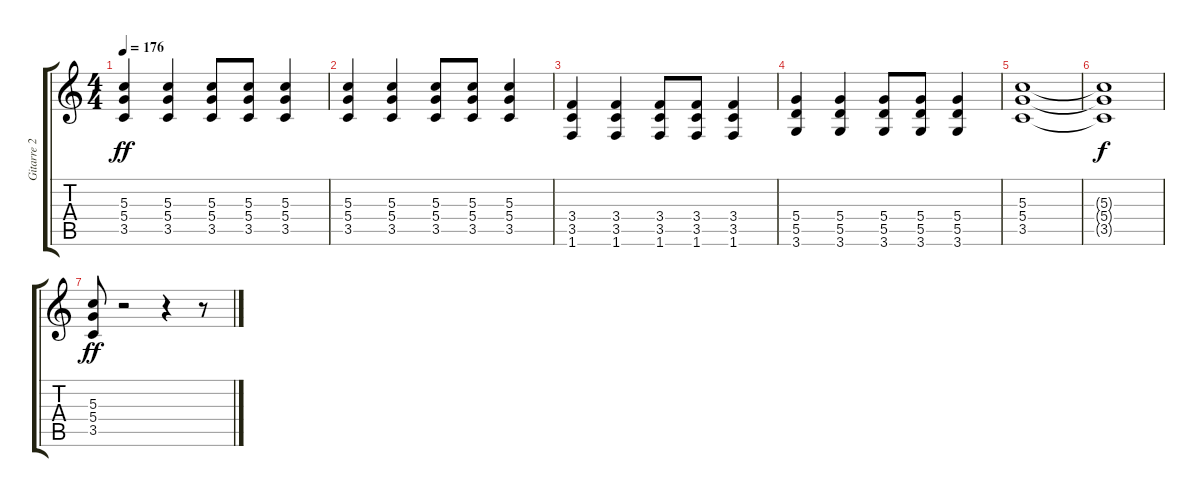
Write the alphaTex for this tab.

\track ("Gitarre 2 - Farin Urlaub" "Gitarre 2 ") {instrument electricguitarclean}
\staff {score tabs}
\tuning (E4 B3 G3 D3 A2 E2) {hide}
\ts (4 4)
\tempo 176
\clef g2
\ks c
(5.3 5.4 3.5).4{dy ff} (5.3 5.4 3.5).4 (5.3 5.4 3.5).8 (5.3 5.4 3.5).8 (5.3 5.4 3.5).4 |
(5.3 5.4 3.5).4 (5.3 5.4 3.5).4 (5.3 5.4 3.5).8 (5.3 5.4 3.5).8 (5.3 5.4 3.5).4 |
(3.4 3.5 1.6).4 (3.4 3.5 1.6).4 (3.4 3.5 1.6).8 (3.4 3.5 1.6).8 (3.4 3.5 1.6).4 |
(5.4 5.5 3.6).4 (5.4 5.5 3.6).4 (5.4 5.5 3.6).8 (5.4 5.5 3.6).8 (5.4 5.5 3.6).4 |
(5.3 5.4 3.5).1 |
(5.3{t} 5.4{t} 3.5{t}).1{dy f} |
(5.3 5.4 3.5).8{dy ff} r.2 r.4 r.8
